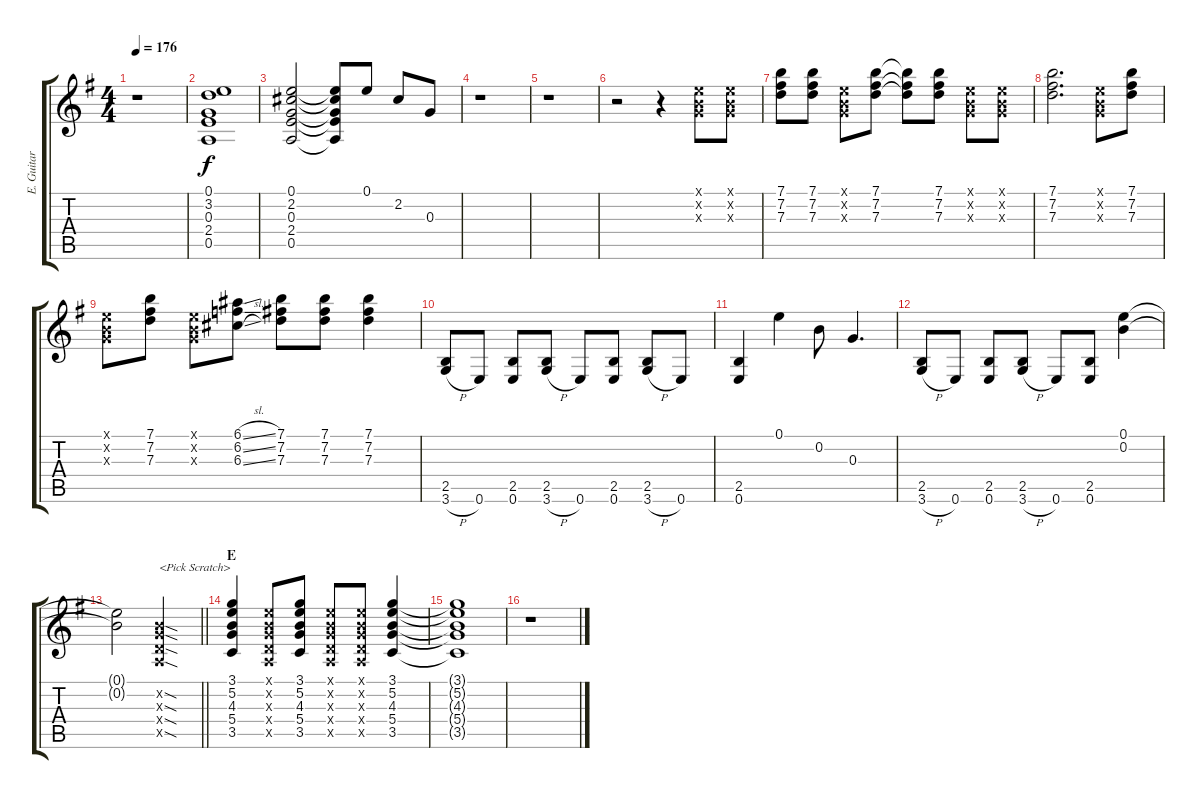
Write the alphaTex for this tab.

\track ("E. Guitar I" "E. Guitar ") {instrument overdrivenguitar}
\staff {score tabs}
\tuning (E4 B3 G3 D3 A2 E2) {hide}
\ts (4 4)
\tempo 176
\clef g2
\ks g
r.1{dy f} |
(0.1 3.2 0.3 2.4 0.5).1 |
(0.1 2.2 0.3 2.4 0.5).2 (0.1{t} 2.2{t} 0.3{t} 2.4{t} 0.5{t}).8 0.1.8 2.2.8 0.3.8 |
r.1 |
r.1 |
r.2 r.4 (0.1{x} 0.2{x} 0.3{x}).8 (0.1{x} 0.2{x} 0.3{x}).8 |
(7.1 7.2 7.3).8 (7.1 7.2 7.3).8 (0.1{x} 0.2{x} 0.3{x}).8 (7.1 7.2 7.3).8 (7.1{t} 7.2{t} 7.3{t}).8 (7.1 7.2 7.3).8 (0.1{x} 0.2{x} 0.3{x}).8 (0.1{x} 0.2{x} 0.3{x}).8 |
(7.1 7.2 7.3).2{d} (0.1{x} 0.2{x} 0.3{x}).8 (7.1 7.2 7.3).8 |
(0.1{x} 0.2{x} 0.3{x}).8 (7.1 7.2 7.3).8 (0.1{x} 0.2{x} 0.3{x}).8 (6.1{sl} 6.2{sl} 6.3{sl}).8 (7.1 7.2 7.3).8 (7.1 7.2 7.3).8 (7.1 7.2 7.3).4 |
(2.5 3.6{h}).8 0.6.8 (2.5 0.6).8 (2.5 3.6{h}).8 0.6.8 (2.5 0.6).8 (2.5 3.6{h}).8 0.6.8 |
(2.5 0.6).4 0.1.4 0.2.8 0.3.4{d} |
(2.5 3.6{h}).8 0.6.8 (2.5 0.6).8 (2.5 3.6{h}).8 0.6.8 (2.5 0.6).8 (0.1 0.2).4 |
\barLineRight lightlight
(0.1{t} 0.2{t}).2 (0.2{sod x} 0.3{sod x} 0.4{sod x} 0.5{sod x}).2{txt "<Pick Scratch>"} |
\section ("" "E")
(3.1 5.2 4.3 5.4 3.5).4 (0.1{x} 0.2{x} 0.3{x} 0.4{x} 0.5{x}).8 (3.1 5.2 4.3 5.4 3.5).8 (0.1{x} 0.2{x} 0.3{x} 0.4{x} 0.5{x}).8 (0.1{x} 0.2{x} 0.3{x} 0.4{x} 0.5{x}).8 (3.1 5.2 4.3 5.4 3.5).4 |
(3.1{t} 5.2{t} 4.3{t} 5.4{t} 3.5{t}).1 |
r.1
